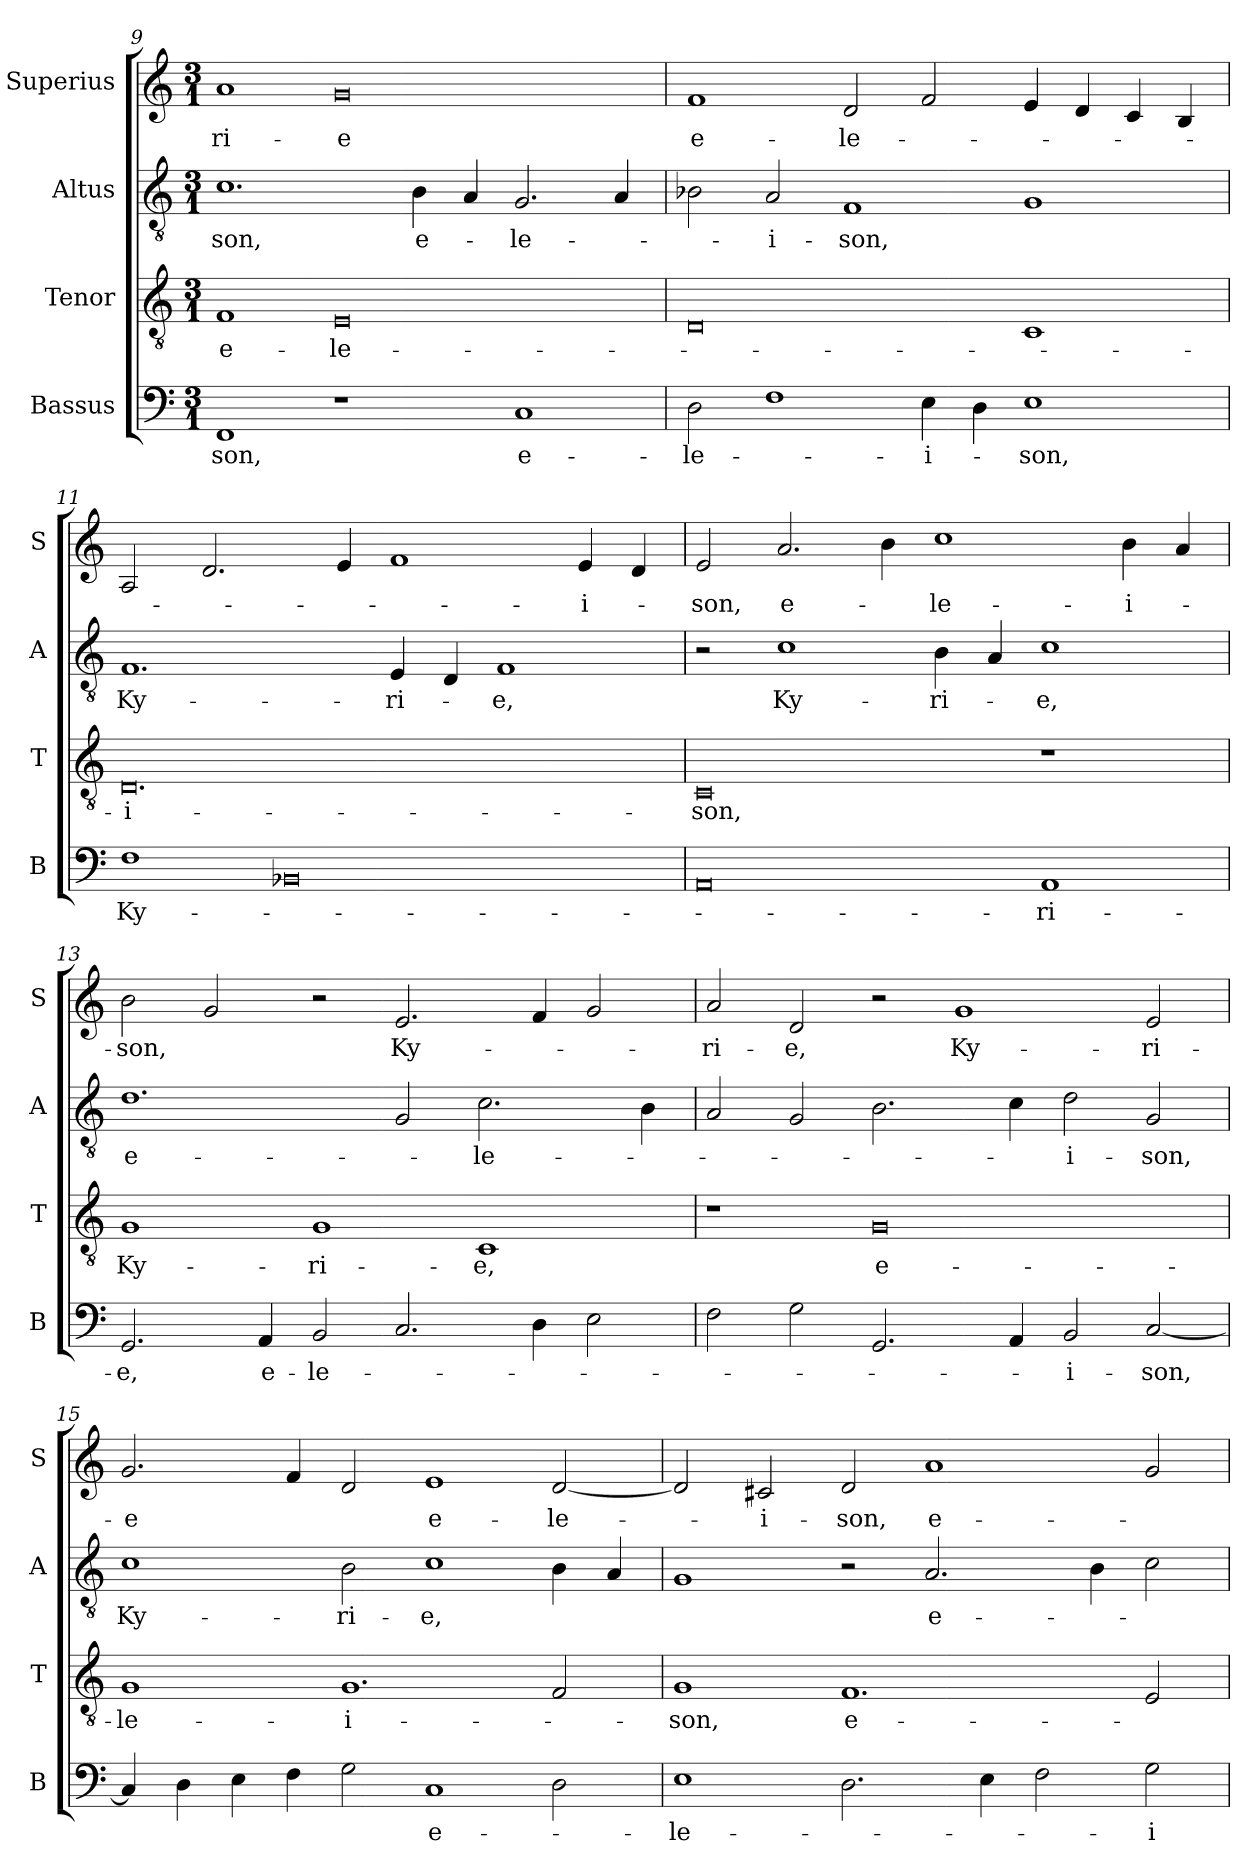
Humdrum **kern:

**kern	**text	**kern	**text	**kern	**text	**kern	**text
*part4	*part4	*part3	*part3	*part2	*part2	*part1	*part1
*staff4	*staff4	*staff3	*staff3	*staff2	*staff2	*staff1	*staff1
*I"Bassus	*	*I"Tenor	*	*I"Altus	*	*I"Superius	*
*I'B	*	*I'T	*	*I'A	*	*I'S	*
!!LO:LB:g=z
*clefF4	*	*clefGv2	*	*clefGv2	*	*clefG2	*
*k[]	*	*k[]	*	*k[]	*	*k[]	*
*M3/1	*	*M3/1	*	*M3/1	*	*M3/1	*
=9	=9	=9	=9	=9	=9	=9	=9
!	!LO:LY:b	!	!LO:LY:b	!	!LO:LY:b	!	!LO:LY:b
1FF	-son,	1F	e-	1.c	-son,	1a	-ri-
!	!	!	!LO:LY:b	!	!	!	!LO:LY:b
1r	.	0E	-le-	.	.	0g	-e
!	!	!	!	!	!LO:LY:b	!	!
.	.	.	.	4B\	e-	.	.
.	.	.	.	4A/	.	.	.
!	!LO:LY:b	!	!	!	!LO:LY:b	!	!
1C	e-	.	.	2.G/	-le-	.	.
.	.	.	.	4A/	.	.	.
=10`	=10`	=10`	=10`	=10`	=10`	=10`	=10`
!	!LO:LY:b	!	!	!	!	!	!LO:LY:b
2D\	-le-	0D	.	2B-X\	.	1f	e-
!	!	!	!	!	!LO:LY:b	!	!
1F	.	.	.	2A/	-i-	.	.
!	!	!	!	!	!LO:LY:b	!	!LO:LY:b
.	.	.	.	1F	-son,	2d/	-le-
!	!LO:LY:b	!	!	!	!	!	!
4E\	-i-	.	.	.	.	2f/	.
4D\	.	.	.	.	.	.	.
!	!LO:LY:b	!	!	!	!	!	!
1E	-son,	1C	.	1G	.	4e/	.
.	.	.	.	.	.	4d/	.
.	.	.	.	.	.	4c/	.
.	.	.	.	.	.	4B/	.
=11`	=11`	=11`	=11`	=11`	=11`	=11`	=11`
!	!LO:LY:b	!	!LO:LY:b	!	!LO:LY:b	!	!
1F	Ky-	0.D	-i-	1.F	Ky-	2A/	.
.	.	.	.	.	.	2.d/	.
0BB-X	.	.	.	.	.	.	.
.	.	.	.	.	.	4e/	.
!	!	!	!	!	!LO:LY:b	!	!
.	.	.	.	4E/	-ri-	1f	.
.	.	.	.	4D/	.	.	.
!	!	!	!	!	!LO:LY:b	!	!
.	.	.	.	1F	-e,	.	.
!	!	!	!	!	!	!	!LO:LY:b
.	.	.	.	.	.	4e/	-i-
.	.	.	.	.	.	4d/	.
=12`	=12`	=12`	=12`	=12`	=12`	=12`	=12`
!	!	!	!LO:LY:b	!	!	!	!LO:LY:b
0AA	.	0C	-son,	2r	.	2e/	-son,
!	!	!	!	!	!LO:LY:b	!	!LO:LY:b
.	.	.	.	1c	Ky-	2.a/	e-
.	.	.	.	.	.	4b\	.
!	!	!	!	!	!LO:LY:b	!	!LO:LY:b
.	.	.	.	4B\	-ri-	1cc	-le-
.	.	.	.	4A/	.	.	.
!	!LO:LY:b	!	!	!	!LO:LY:b	!	!
1AA	-ri-	1r	.	1c	-e,	.	.
!	!	!	!	!	!	!	!LO:LY:b
.	.	.	.	.	.	4b\	-i-
.	.	.	.	.	.	4a/	.
!!LO:PB:g=z
=13`	=13`	=13`	=13`	=13`	=13`	=13`	=13`
!	!LO:LY:b	!	!LO:LY:b	!	!LO:LY:b	!	!LO:LY:b
2.GG/	-e,	1G	Ky-	1.d	e-	2b\	-son,
.	.	.	.	.	.	2g/	.
!	!LO:LY:b	!	!	!	!	!	!
4AA/	e-	.	.	.	.	.	.
!	!LO:LY:b	!	!LO:LY:b	!	!	!	!
2BB/	-le-	1G	-ri-	.	.	2r	.
!	!	!	!	!	!	!	!LO:LY:b
2.C/	.	.	.	2G/	.	2.e/	Ky-
!	!	!	!LO:LY:b	!	!LO:LY:b	!	!
.	.	1C	-e,	2.c\	-le-	.	.
4D\	.	.	.	.	.	4f/	.
2E\	.	.	.	.	.	2g/	.
.	.	.	.	4B\	.	.	.
=14`	=14`	=14`	=14`	=14`	=14`	=14`	=14`
!	!	!	!	!	!	!	!LO:LY:b
2F\	.	1r	.	2A/	.	2a/	-ri-
!	!	!	!	!	!	!	!LO:LY:b
2G\	.	.	.	2G/	.	2d/	-e,
!	!	!	!LO:LY:b	!	!	!	!
2.GG/	.	0G	e-	2.B\	.	2r	.
!	!	!	!	!	!	!	!LO:LY:b
.	.	.	.	.	.	1g	Ky-
4AA/	.	.	.	4c\	.	.	.
!	!LO:LY:b	!	!	!	!LO:LY:b	!	!
2BB/	-i-	.	.	2d\	-i-	.	.
!	!LO:LY:b	!	!	!	!LO:LY:b	!	!LO:LY:b
[2C/	-son,	.	.	2G/	-son,	2e/	-ri-
=15`	=15`	=15`	=15`	=15`	=15`	=15`	=15`
!	!	!	!LO:LY:b	!	!LO:LY:b	!	!LO:LY:b
4C/]	.	1G	-le-	1c	Ky-	2.g/	-e
4D\	.	.	.	.	.	.	.
4E\	.	.	.	.	.	.	.
4F\	.	.	.	.	.	4f/	.
!	!	!	!LO:LY:b	!	!LO:LY:b	!	!
2G\	.	1.G	-i-	2B\	-ri-	2d/	.
!	!LO:LY:b	!	!	!	!LO:LY:b	!	!LO:LY:b
1C	e-	.	.	1c	-e,	1e	e-
!	!	!	!	!	!	!	!LO:LY:b
2D\	.	2F/	.	4B\	.	[2d/	-le-
.	.	.	.	4A/	.	.	.
=16`	=16`	=16`	=16`	=16`	=16`	=16`	=16`
!	!LO:LY:b	!	!LO:LY:b	!	!	!	!
1E	-le-	1G	-son,	1G	.	2d/]	.
!	!	!	!	!	!	!	!LO:LY:b
.	.	.	.	.	.	2c#X/	-i-
!	!	!	!LO:LY:b	!	!	!	!LO:LY:b
2.D\	.	1.F	e-	2r	.	2d/	-son,
!	!	!	!	!	!LO:LY:b	!	!LO:LY:b
.	.	.	.	2.A/	e-	1a	e-
4E\	.	.	.	.	.	.	.
2F\	.	.	.	.	.	.	.
.	.	.	.	4B\	.	.	.
!	!LO:LY:b	!	!	!	!	!	!
2G\	-i-	2E/	.	2c\	.	2g/	.
=`	=`	=`	=`	=`	=`	=`	=`
*-	*-	*-	*-	*-	*-	*-	*-
